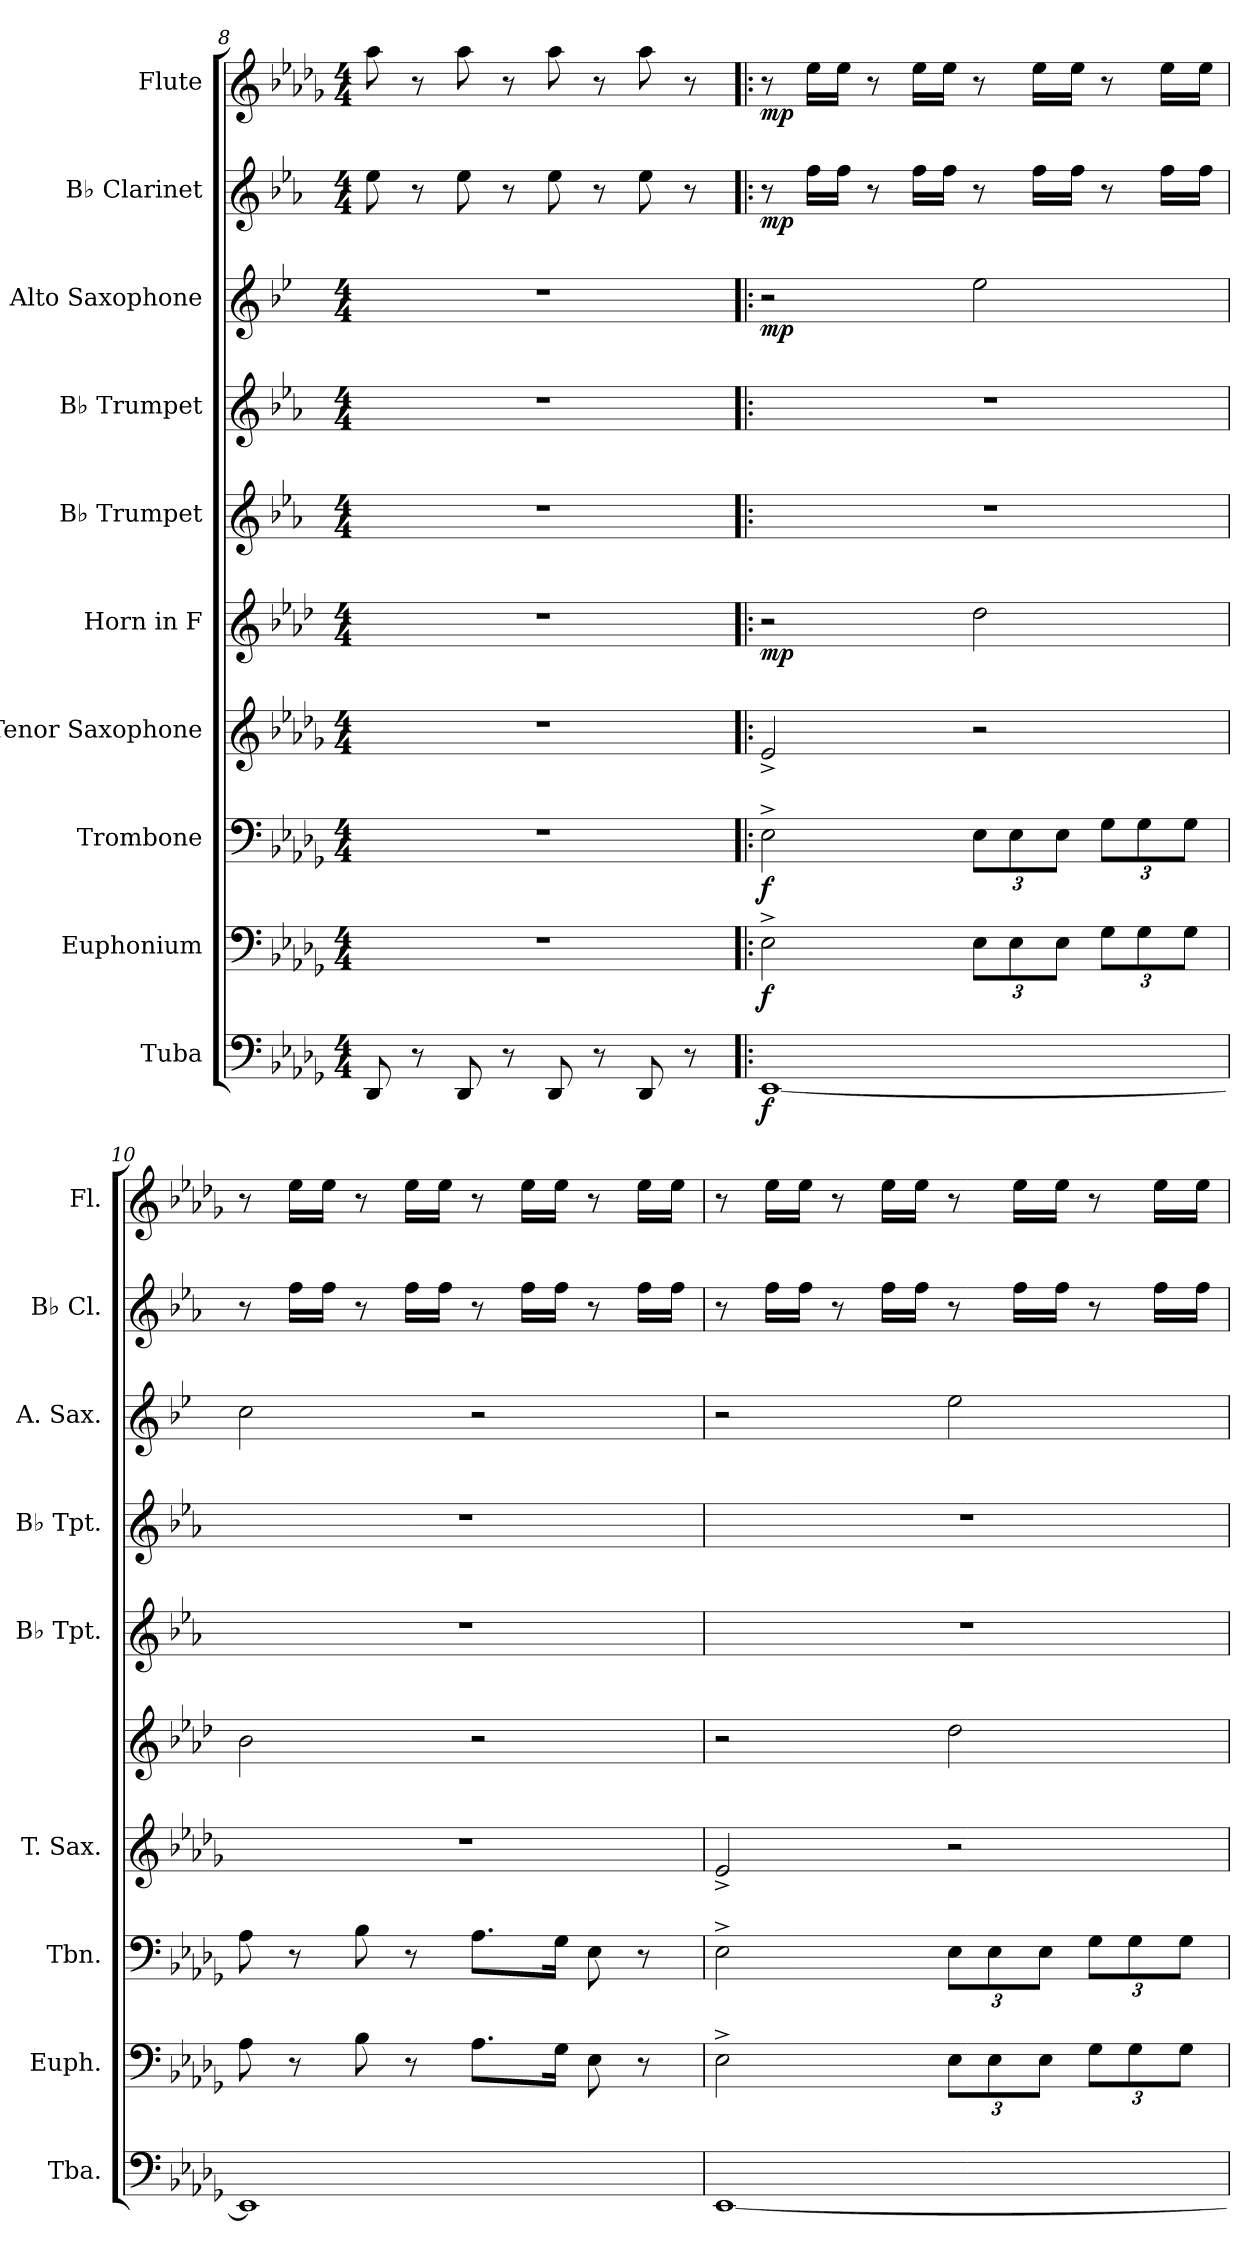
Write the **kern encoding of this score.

**kern	**dynam	**kern	**dynam	**kern	**dynam	**kern	**kern	**dynam	**kern	**kern	**kern	**dynam	**kern	**dynam	**kern	**dynam
*part10	*part10	*part9	*part9	*part8	*part8	*part7	*part6	*part6	*part5	*part4	*part3	*part3	*part2	*part2	*part1	*part1
*staff10	*staff10	*staff9	*staff9	*staff8	*staff8	*staff7	*staff6	*staff6	*staff5	*staff4	*staff3	*staff3	*staff2	*staff2	*staff1	*staff1
*I"Tuba	*	*I"Euphonium	*	*I"Trombone	*	*I"Tenor Saxophone	*I"Horn in F	*	*I"B♭ Trumpet	*I"B♭ Trumpet	*I"Alto Saxophone	*	*I"B♭ Clarinet	*	*I"Flute	*
*I'Tba.	*	*I'Euph.	*	*I'Tbn.	*	*I'T. Sax.	*	*	*I'B♭ Tpt.	*I'B♭ Tpt.	*I'A. Sax.	*	*I'B♭ Cl.	*	*I'Fl.	*
!!LO:PB:g=z
*clefF4	*	*clefF4	*	*clefF4	*	*clefG2	*clefG2	*	*clefG2	*clefG2	*clefG2	*	*clefG2	*	*clefG2	*
*	*	*	*	*	*	*ITrd8c14	*ITrd4c7	*	*ITrd1c2	*ITrd1c2	*ITrd5c9	*	*ITrd1c2	*	*	*
*k[b-e-a-d-g-]	*	*k[b-e-a-d-g-]	*	*k[b-e-a-d-g-]	*	*k[b-e-a-d-g-]	*k[b-e-a-d-g-]	*	*k[b-e-a-d-g-]	*k[b-e-a-d-g-]	*k[b-e-a-d-g-]	*	*k[b-e-a-d-g-]	*	*k[b-e-a-d-g-]	*
*M4/4	*	*M4/4	*	*M4/4	*	*M4/4	*M4/4	*	*M4/4	*M4/4	*M4/4	*	*M4/4	*	*M4/4	*
=8	=8	=8	=8	=8	=8	=8	=8	=8	=8	=8	=8	=8	=8	=8	=8	=8
8DD-/	.	1r	.	1r	.	1r	1r	.	1r	1r	1r	.	8dd-\	.	8aa-\	.
8r	.	.	.	.	.	.	.	.	.	.	.	.	8r	.	8r	.
8DD-/	.	.	.	.	.	.	.	.	.	.	.	.	8dd-\	.	8aa-\	.
8r	.	.	.	.	.	.	.	.	.	.	.	.	8r	.	8r	.
8DD-/	.	.	.	.	.	.	.	.	.	.	.	.	8dd-\	.	8aa-\	.
8r	.	.	.	.	.	.	.	.	.	.	.	.	8r	.	8r	.
8DD-/	.	.	.	.	.	.	.	.	.	.	.	.	8dd-\	.	8aa-\	.
8r	.	.	.	.	.	.	.	.	.	.	.	.	8r	.	8r	.
=9!|:	=9!|:	=9!|:	=9!|:	=9!|:	=9!|:	=9!|:	=9!|:	=9!|:	=9!|:	=9!|:	=9!|:	=9!|:	=9!|:	=9!|:	=9!|:	=9!|:
!	!LO:DY:b	!	!LO:DY:b	!	!LO:DY:b	!	!	!LO:DY:b	!	!	!	!LO:DY:b	!	!LO:DY:b	!	!LO:DY:b
[1EE-	f	2E-^\	f	2E-^\	f	2E-^/	2r	mp	1r	1r	2r	mp	8r	mp	8r	mp
.	.	.	.	.	.	.	.	.	.	.	.	.	16ee-\LL	.	16ee-\LL	.
.	.	.	.	.	.	.	.	.	.	.	.	.	16ee-\JJ	.	16ee-\JJ	.
.	.	.	.	.	.	.	.	.	.	.	.	.	8r	.	8r	.
.	.	.	.	.	.	.	.	.	.	.	.	.	16ee-\LL	.	16ee-\LL	.
.	.	.	.	.	.	.	.	.	.	.	.	.	16ee-\JJ	.	16ee-\JJ	.
*	*	*Xbrackettup	*	*Xbrackettup	*	*	*	*	*	*	*	*	*	*	*	*
.	.	12E-\L	.	12E-\L	.	2r	2g-\	.	.	.	2g-\	.	8r	.	8r	.
.	.	12E-\	.	12E-\	.	.	.	.	.	.	.	.	.	.	.	.
.	.	.	.	.	.	.	.	.	.	.	.	.	16ee-\LL	.	16ee-\LL	.
.	.	12E-\J	.	12E-\J	.	.	.	.	.	.	.	.	.	.	.	.
.	.	.	.	.	.	.	.	.	.	.	.	.	16ee-\JJ	.	16ee-\JJ	.
.	.	12G-\L	.	12G-\L	.	.	.	.	.	.	.	.	8r	.	8r	.
.	.	12G-\	.	12G-\	.	.	.	.	.	.	.	.	.	.	.	.
.	.	.	.	.	.	.	.	.	.	.	.	.	16ee-\LL	.	16ee-\LL	.
.	.	12G-\J	.	12G-\J	.	.	.	.	.	.	.	.	.	.	.	.
.	.	.	.	.	.	.	.	.	.	.	.	.	16ee-\JJ	.	16ee-\JJ	.
=10	=10	=10	=10	=10	=10	=10	=10	=10	=10	=10	=10	=10	=10	=10	=10	=10
1EE-]	.	8A-\	.	8A-\	.	1r	2e-\	.	1r	1r	2e-\	.	8r	.	8r	.
.	.	8r	.	8r	.	.	.	.	.	.	.	.	16ee-\LL	.	16ee-\LL	.
.	.	.	.	.	.	.	.	.	.	.	.	.	16ee-\JJ	.	16ee-\JJ	.
.	.	8B-\	.	8B-\	.	.	.	.	.	.	.	.	8r	.	8r	.
.	.	8r	.	8r	.	.	.	.	.	.	.	.	16ee-\LL	.	16ee-\LL	.
.	.	.	.	.	.	.	.	.	.	.	.	.	16ee-\JJ	.	16ee-\JJ	.
.	.	8.A-\L	.	8.A-\L	.	.	2r	.	.	.	2r	.	8r	.	8r	.
.	.	.	.	.	.	.	.	.	.	.	.	.	16ee-\LL	.	16ee-\LL	.
.	.	16G-\Jk	.	16G-\Jk	.	.	.	.	.	.	.	.	16ee-\JJ	.	16ee-\JJ	.
.	.	8E-\	.	8E-\	.	.	.	.	.	.	.	.	8r	.	8r	.
.	.	8r	.	8r	.	.	.	.	.	.	.	.	16ee-\LL	.	16ee-\LL	.
.	.	.	.	.	.	.	.	.	.	.	.	.	16ee-\JJ	.	16ee-\JJ	.
!!LO:PB:g=z
=11	=11	=11	=11	=11	=11	=11	=11	=11	=11	=11	=11	=11	=11	=11	=11	=11
[1EE-	.	2E-^\	.	2E-^\	.	2E-^/	2r	.	1r	1r	2r	.	8r	.	8r	.
.	.	.	.	.	.	.	.	.	.	.	.	.	16ee-\LL	.	16ee-\LL	.
.	.	.	.	.	.	.	.	.	.	.	.	.	16ee-\JJ	.	16ee-\JJ	.
.	.	.	.	.	.	.	.	.	.	.	.	.	8r	.	8r	.
.	.	.	.	.	.	.	.	.	.	.	.	.	16ee-\LL	.	16ee-\LL	.
.	.	.	.	.	.	.	.	.	.	.	.	.	16ee-\JJ	.	16ee-\JJ	.
.	.	12E-\L	.	12E-\L	.	2r	2g-\	.	.	.	2g-\	.	8r	.	8r	.
.	.	12E-\	.	12E-\	.	.	.	.	.	.	.	.	.	.	.	.
.	.	.	.	.	.	.	.	.	.	.	.	.	16ee-\LL	.	16ee-\LL	.
.	.	12E-\J	.	12E-\J	.	.	.	.	.	.	.	.	.	.	.	.
.	.	.	.	.	.	.	.	.	.	.	.	.	16ee-\JJ	.	16ee-\JJ	.
.	.	12G-\L	.	12G-\L	.	.	.	.	.	.	.	.	8r	.	8r	.
.	.	12G-\	.	12G-\	.	.	.	.	.	.	.	.	.	.	.	.
.	.	.	.	.	.	.	.	.	.	.	.	.	16ee-\LL	.	16ee-\LL	.
.	.	12G-\J	.	12G-\J	.	.	.	.	.	.	.	.	.	.	.	.
.	.	.	.	.	.	.	.	.	.	.	.	.	16ee-\JJ	.	16ee-\JJ	.
=	=	=	=	=	=	=	=	=	=	=	=	=	=	=	=	=
*-	*-	*-	*-	*-	*-	*-	*-	*-	*-	*-	*-	*-	*-	*-	*-	*-
